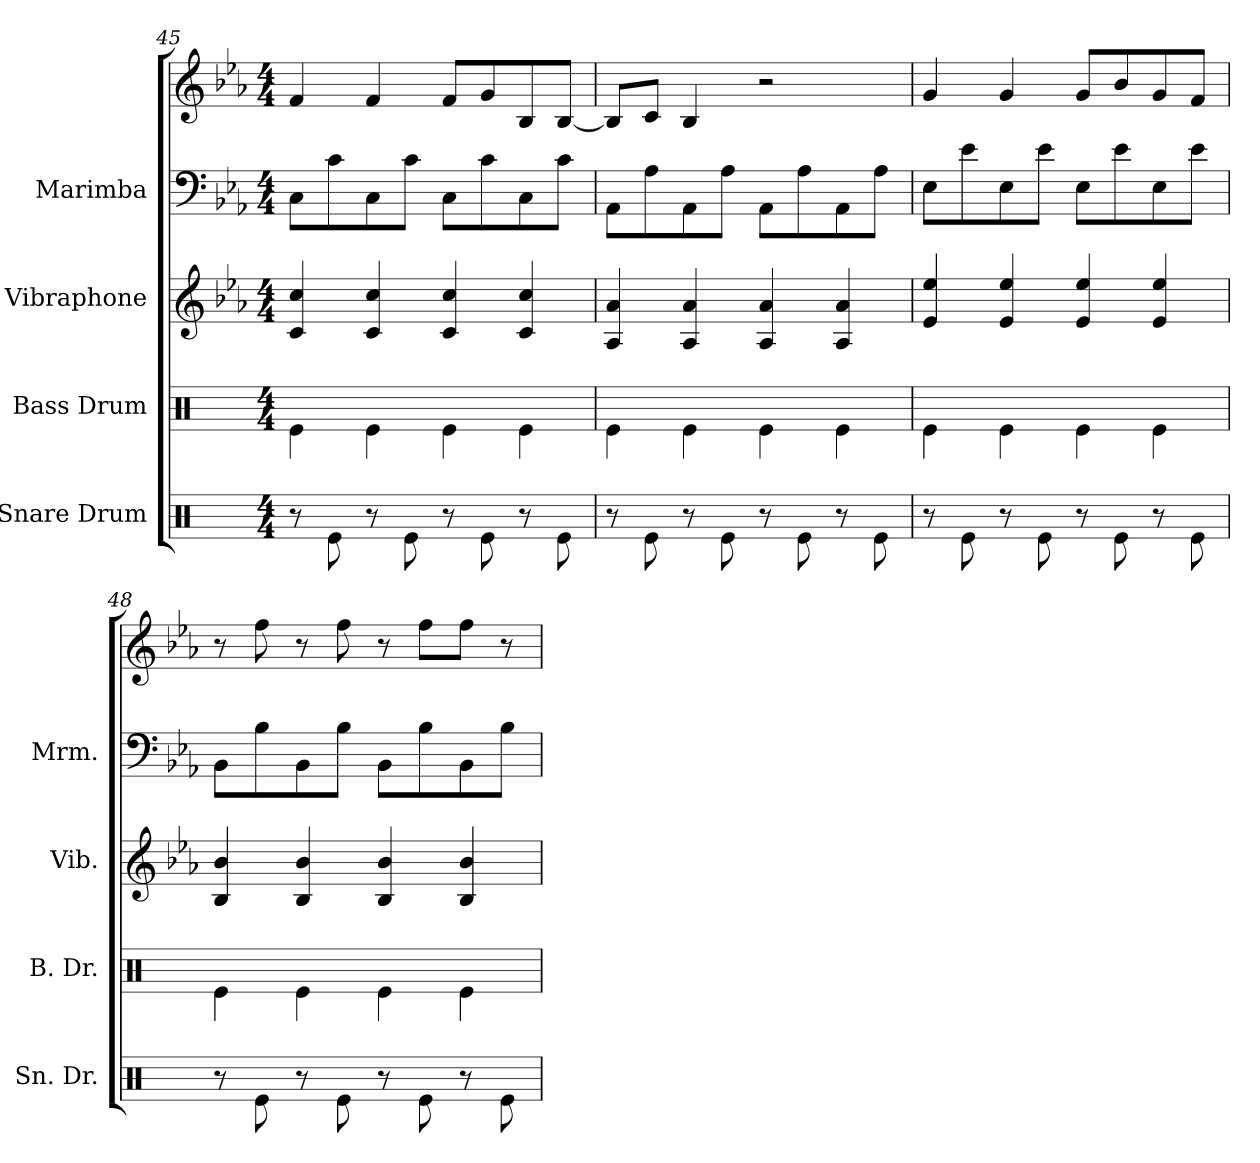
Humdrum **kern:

**kern	**kern	**kern	**kern	**kern
*part4	*part3	*part2	*part1	*part1
*staff5	*staff4	*staff3	*staff2	*staff1
*I"Snare Drum	*I"Bass Drum	*I"Vibraphone	*I"Marimba	*
*I'Sn. Dr.	*I'B. Dr.	*I'Vib.	*I'Mrm.	*
!!LO:LB:g=z
*clefX	*clefX	*clefG2	*clefF4	*clefG2
*k[]	*k[]	*k[b-e-a-]	*k[b-e-a-]	*k[b-e-a-]
*M4/4	*M4/4	*M4/4	*M4/4	*M4/4
=45	=45	=45	=45	=45
8r	4Re\	4c/ 4cc/	8C\L	4f/
8Re\	.	.	8c\	.
8r	4Re\	4c/ 4cc/	8C\	4f/
8Re\	.	.	8c\J	.
8r	4Re\	4c/ 4cc/	8C\L	8f/L
8Re\	.	.	8c\	8g/
8r	4Re\	4c/ 4cc/	8C\	8B-/
8Re\	.	.	8c\J	[8B-/J
=46	=46	=46	=46	=46
8r	4Re\	4A-/ 4a-/	8AA-\L	8B-/L]
8Re\	.	.	8A-\	8c/J
8r	4Re\	4A-/ 4a-/	8AA-\	4B-/
8Re\	.	.	8A-\J	.
8r	4Re\	4A-/ 4a-/	8AA-\L	2r
8Re\	.	.	8A-\	.
8r	4Re\	4A-/ 4a-/	8AA-\	.
8Re\	.	.	8A-\J	.
=47	=47	=47	=47	=47
8r	4Re\	4e-/ 4ee-/	8E-\L	4g/
8Re\	.	.	8e-\	.
8r	4Re\	4e-/ 4ee-/	8E-\	4g/
8Re\	.	.	8e-\J	.
8r	4Re\	4e-/ 4ee-/	8E-\L	8g/L
8Re\	.	.	8e-\	8b-/
8r	4Re\	4e-/ 4ee-/	8E-\	8g/
8Re\	.	.	8e-\J	8f/J
=48	=48	=48	=48	=48
8r	4Re\	4B-/ 4b-/	8BB-\L	8r
8Re\	.	.	8B-\	8ff\
8r	4Re\	4B-/ 4b-/	8BB-\	8r
8Re\	.	.	8B-\J	8ff\
8r	4Re\	4B-/ 4b-/	8BB-\L	8r
8Re\	.	.	8B-\	8ff\L
8r	4Re\	4B-/ 4b-/	8BB-\	8ff\J
8Re\	.	.	8B-\J	8r
=	=	=	=	=
*-	*-	*-	*-	*-
